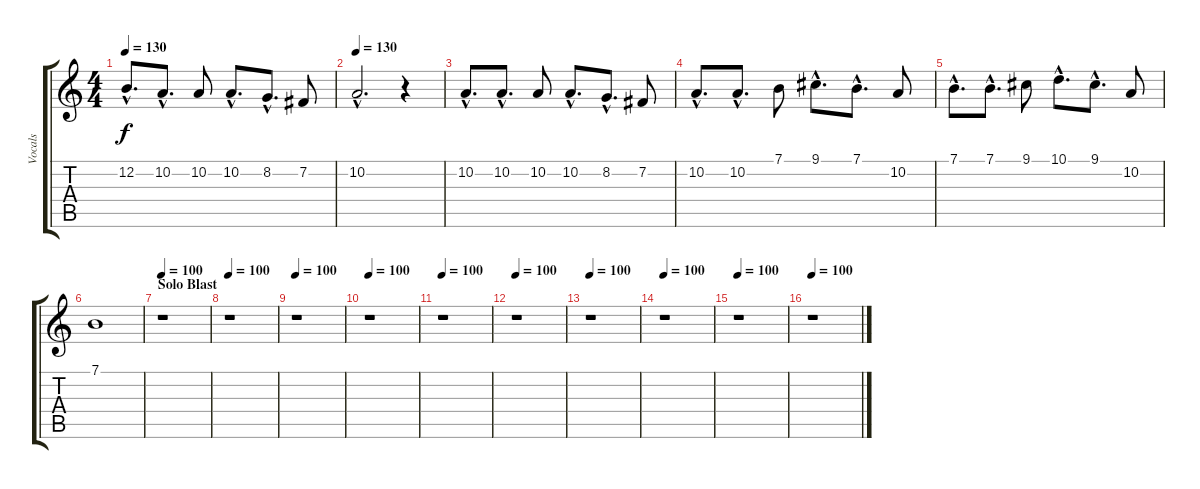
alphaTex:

\track ("Vocals" "Vocals") {instrument lead2sawtooth}
\staff {score tabs}
\tuning (E4 B3 G3 D3 A2 E2) {hide}
\ts (4 4)
\tempo 130
\clef g2
\ks c
12.2{hac}.8{d dy f} 10.2{hac}.8{d} 10.2.8 10.2{hac}.8{d} 8.2{hac}.8{d} 7.2.8 |
\tempo 130
10.2{hac}.2{d} r.4 |
10.2{hac}.8{d} 10.2{hac}.8{d} 10.2.8 10.2{hac}.8{d} 8.2{hac}.8{d} 7.2.8 |
10.2{hac}.8{d} 10.2{hac}.8{d} 7.1.8 9.1{hac}.8{d} 7.1{hac}.8{d} 10.2.8 |
7.1{hac}.8{d} 7.1{hac}.8{d} 9.1.8 10.1{hac}.8{d} 9.1{hac}.8{d} 10.2.8 |
7.1.1 |
\section ("" "Solo Blast")
\tempo 100
r.1 |
\tempo 100
r.1 |
\tempo 100
r.1 |
\tempo 100
r.1 |
\section ("" "")
\tempo 100
r.1 |
\tempo 100
r.1 |
\tempo 100
r.1 |
\tempo 100
r.1 |
\section ("" "")
\tempo 100
r.1 |
\tempo 100
r.1
